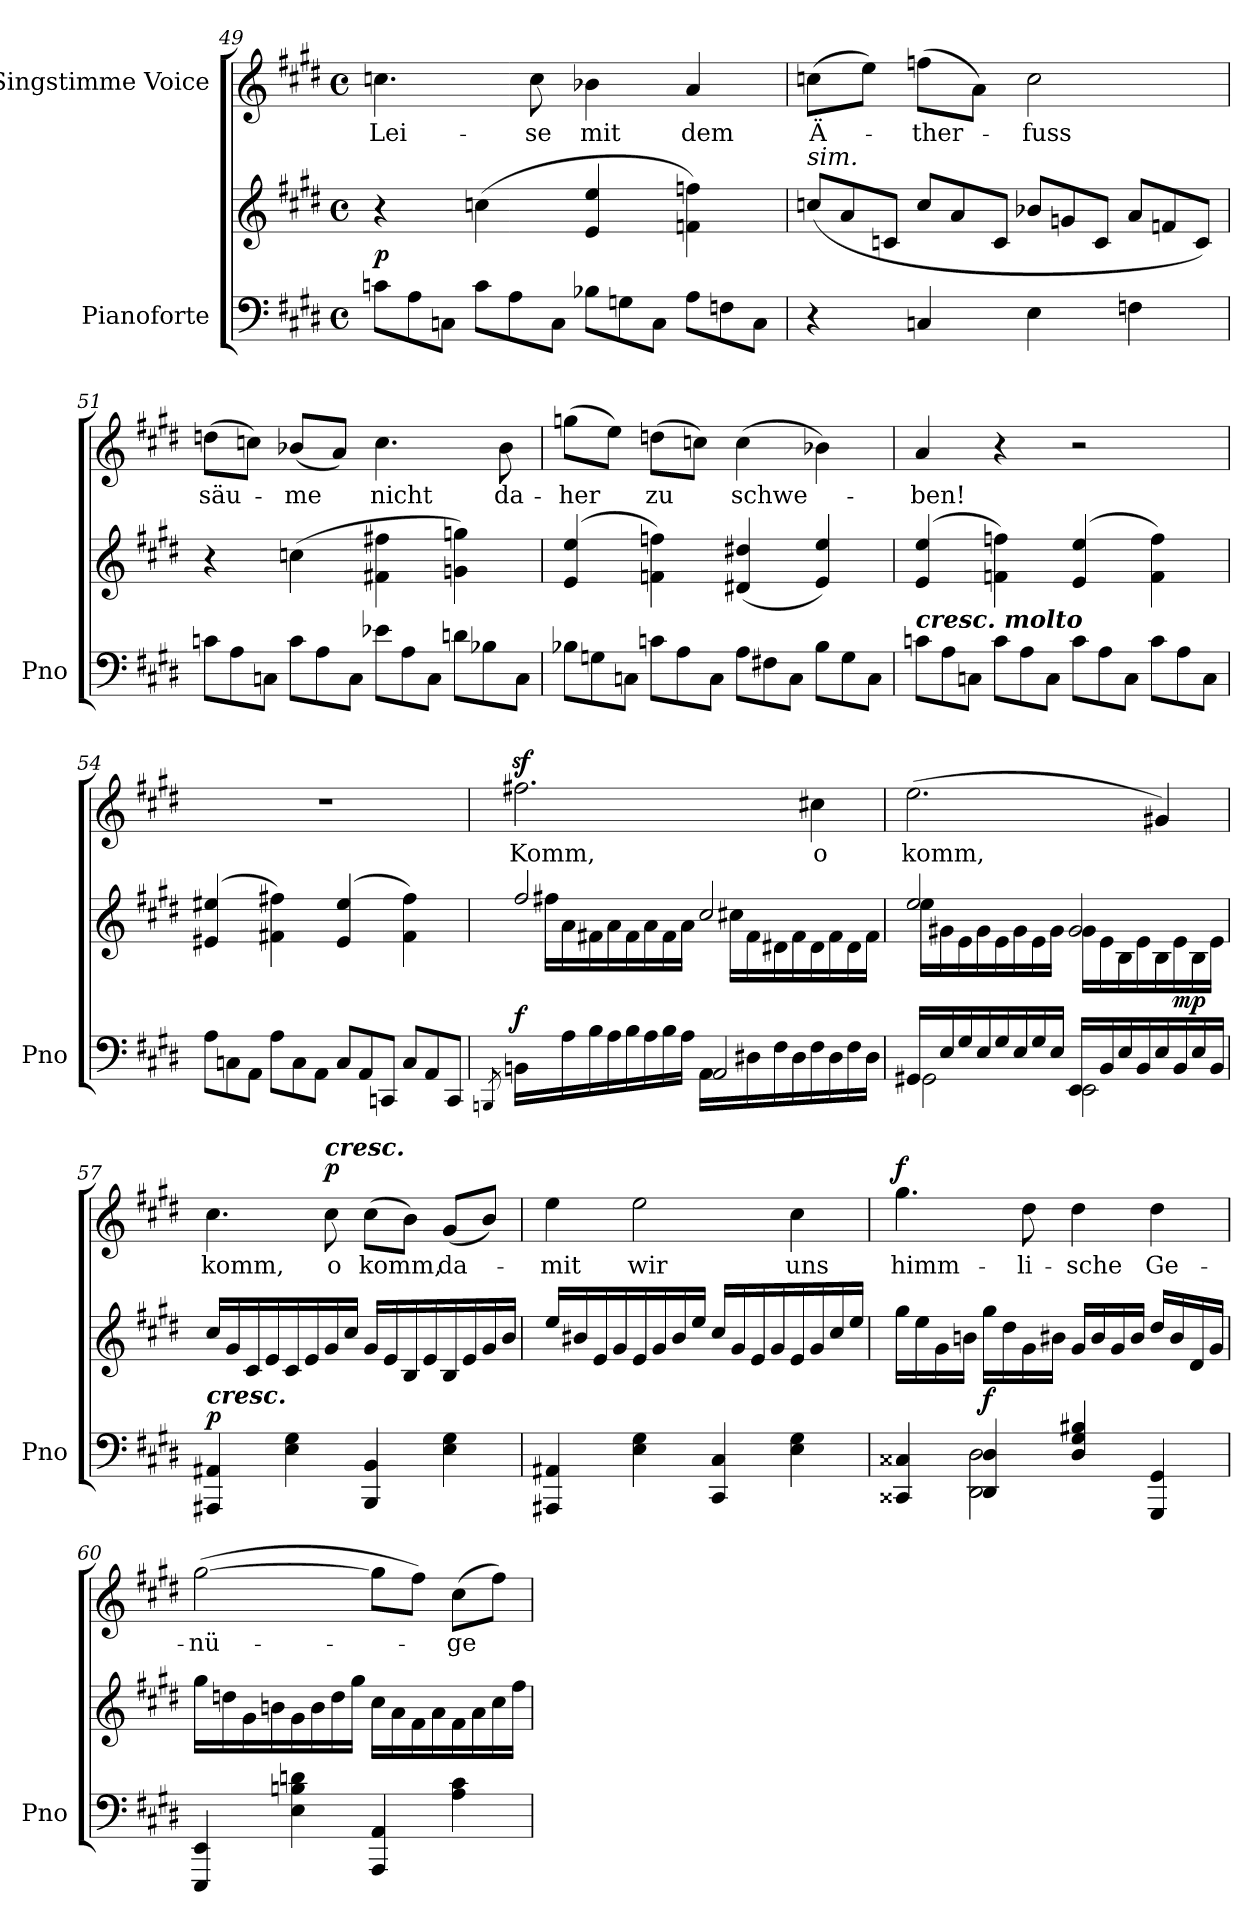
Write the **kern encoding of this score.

**kern	**kern	**dynam	**kern	**text	**dynam
*part2	*part2	*part2	*part1	*part1	*part1
*staff3	*staff2	*staff2/3	*staff1	*staff1	*staff1
*I"Pianoforte	*	*	*I"Singstimme Voice	*	*
*I'Pno	*	*	*	*	*
!!LO:LB:g=z
*clefF4	*clefG2	*	*clefG2	*	*
*k[f#c#g#d#]	*k[f#c#g#d#]	*	*k[f#c#g#d#]	*	*
*M4/4	*M4/4	*	*M4/4	*	*
*met(c)	*met(c)	*	*met(c)	*	*
*Xtuplet	*	*	*	*	*
=49	=49	=49	=49	=49	=49
!	!	!LO:DY:a=2	!	!LO:LY:b	!
12cn\L	4r	p	4.ccn\	Lei-	.
12A\	.	.	.	.	.
12Cn\J	.	.	.	.	.
12c\L	(>4ccn\	.	.	.	.
12A\	.	.	.	.	.
!	!	!	!	!LO:LY:b	!
.	.	.	8cc\	-se	.
12C\J	.	.	.	.	.
!	!	!	!	!LO:LY:b	!
12B-X\L	4e/ 4ee/	.	4b-X\	mit	.
12Gn\	.	.	.	.	.
12C\J	.	.	.	.	.
!	!	!	!	!LO:LY:b	!
12A\L	4fn\ 4ffn\)	.	4a/	dem	.
12Fn\	.	.	.	.	.
12C\J	.	.	.	.	.
=50	=50	=50	=50	=50	=50
*	*Xtuplet	*	*	*	*
!	!LO:TX:a:i:t=sim.	!	!	!	!
!	!	!	!	!LO:LY:b	!
4r	(<12ccn/L	.	(>8ccn\L	Ä-	.
.	12a/	.	.	.	.
.	.	.	8ee\J)	.	.
.	12cn/J	.	.	.	.
!	!	!	!	!LO:LY:b	!
4Cn/	12cc/L	.	(>8ffn\L	-ther-	.
.	12a/	.	.	.	.
.	.	.	8a\J)	.	.
.	12c/J	.	.	.	.
!	!	!	!	!LO:LY:b	!
4E\	12b-X/L	.	2cc\	-fuss	.
.	12gn/	.	.	.	.
.	12c/J	.	.	.	.
4Fn\	12a/L	.	.	.	.
.	12fn/	.	.	.	.
.	12c/J)	.	.	.	.
=51	=51	=51	=51	=51	=51
!	!	!	!	!LO:LY:b	!
12cn\L	4r	.	(>8ddn\L	säu-	.
12A\	.	.	.	.	.
.	.	.	8ccn\J)	.	.
12Cn\J	.	.	.	.	.
!	!	!	!	!LO:LY:b	!
12c\L	(>4ccn\	.	(<8b-X/L	-me	.
12A\	.	.	.	.	.
.	.	.	8a/J)	.	.
12C\J	.	.	.	.	.
!	!	!	!	!LO:LY:b	!
12e-X\L	4f#X\ 4ff#X\	.	4.cc\	nicht	.
12A\	.	.	.	.	.
12C\J	.	.	.	.	.
12dn\L	4gn\ 4ggn\)	.	.	.	.
12B-X\	.	.	.	.	.
!	!	!	!	!LO:LY:b	!
.	.	.	8b-\	da-	.
12C\J	.	.	.	.	.
!!LO:LB:g=z
=52	=52	=52	=52	=52	=52
!	!	!	!	!LO:LY:b	!
12B-X\L	(>4e/ 4ee/	.	(>8ggn\L	-her	.
12Gn\	.	.	.	.	.
.	.	.	8ee\J)	.	.
12Cn\J	.	.	.	.	.
!	!	!	!	!LO:LY:b	!
12cn\L	4fn\ 4ffn\)	.	(>8ddn\L	zu	.
12A\	.	.	.	.	.
.	.	.	8ccn\J)	.	.
12C\J	.	.	.	.	.
!	!	!	!	!LO:LY:b	!
12A\L	(<4d#X/ 4dd#X/	.	(>4cc\	schwe-	.
12F#X\	.	.	.	.	.
12C\J	.	.	.	.	.
12B-\L	4e/ 4ee/)	.	4b-X\)	.	.
12G\	.	.	.	.	.
12C\J	.	.	.	.	.
=53	=53	=53	=53	=53	=53
!LO:TX:a:Bi:t=cresc. molto	!	!	!	!	!
!	!	!	!	!LO:LY:b	!
12cn\L	(>4e/ 4ee/	.	4a/	-ben!	.
12A\	.	.	.	.	.
12Cn\J	.	.	.	.	.
12c\L	4fn\ 4ffn\)	.	4r	.	.
12A\	.	.	.	.	.
12C\J	.	.	.	.	.
12c\L	(>4e/ 4ee/	.	2r	.	.
12A\	.	.	.	.	.
12C\J	.	.	.	.	.
12c\L	4f\ 4ff\)	.	.	.	.
12A\	.	.	.	.	.
12C\J	.	.	.	.	.
=54	=54	=54	=54	=54	=54
12A\L	(>4e#X/ 4ee#X/	.	1r	.	.
12Cn\	.	.	.	.	.
12AA\J	.	.	.	.	.
12A\L	4f#X\ 4ff#X\)	.	.	.	.
12C\	.	.	.	.	.
12AA\J	.	.	.	.	.
12C/L	(>4e#/ 4ee#/	.	.	.	.
12AA/	.	.	.	.	.
12CCn/J	.	.	.	.	.
12C/L	4f#\ 4ff#\)	.	.	.	.
12AA/	.	.	.	.	.
12CC/J	.	.	.	.	.
!!LO:LB:g=z
=55	=55	=55	=55	=55	=55
8qBBBn/	.	.	.	.	.
*^	*^	*	*	*	*
!	!	!	!	!LO:DY:a=2	!	!LO:LY:b	!
16BBn\LL	2ryy	2ff#/	16ff#X\LL	f	2.ff#Xz>\	Komm,	.
16A\	.	.	16a\	.	.	.	.
16B\	.	.	16f#X\	.	.	.	.
16A\	.	.	16a\	.	.	.	.
16B\	.	.	16f#\	.	.	.	.
16A\	.	.	16a\	.	.	.	.
16B\	.	.	16f#\	.	.	.	.
16A\JJ	.	.	16a\JJ	.	.	.	.
16AA\LL	2AA/	2cc#/	16cc#X\LL	.	.	.	.
16D#X\	.	.	16f#\	.	.	.	.
16F#\	.	.	16d#X\	.	.	.	.
16D#\	.	.	16f#\	.	.	.	.
!	!	!	!	!	!	!LO:LY:b	!
16F#\	.	.	16d#\	.	4cc#X\	o	.
16D#\	.	.	16f#\	.	.	.	.
16F#\	.	.	16d#\	.	.	.	.
16D#\JJ	.	.	16f#\JJ	.	.	.	.
=56	=56	=56	=56	=56	=56	=56	=56
!	!	!	!	!	!	!LO:LY:b	!
16GG#X/LL	2GG#\	2ee/	16ee\LL	.	(>2.ee\	komm,	.
16E/	.	.	16g#X\	.	.	.	.
16G#/	.	.	16e\	.	.	.	.
16E/	.	.	16g#\	.	.	.	.
16G#/	.	.	16e\	.	.	.	.
16E/	.	.	16g#\	.	.	.	.
16G#/	.	.	16e\	.	.	.	.
16E/JJ	.	.	16g#\JJ	.	.	.	.
16EE/LL	2EE\	2g#/	16g#\LL	.	.	.	.
16BB/	.	.	16e\	.	.	.	.
16E/	.	.	16B\	.	.	.	.
16BB/	.	.	16e\	.	.	.	.
16E/	.	.	16B\	.	4g#X/)	.	.
!	!	!	!	!LO:DY:a=2	!	!	!
16BB/	.	.	16e\	mp	.	.	.
16E/	.	.	16B\	.	.	.	.
16BB/JJ	.	.	16e\JJ	.	.	.	.
*v	*v	*	*	*	*	*	*
=57	=57	=57	=57	=57	=57	=57
!LO:TX:a:Bi:t=cresc.	!	!	!	!	!	!
!	!	!	!LO:DY:a=2	!	!LO:LY:b	!
*	*v	*v	*	*	*	*
4AAA#X/ 4AA#X/	16cc#/LL	p	4.cc#\	komm,	.
.	16g#/	.	.	.	.
.	16c#/	.	.	.	.
.	16e/	.	.	.	.
4E\ 4G#\	16c#/	.	.	.	.
.	16e/	.	.	.	.
!	!	!	!LO:TX:a:Bi:t=cresc.	!	!
!	!	!	!	!LO:LY:b	!LO:DY:a
.	16g#/	.	8cc#\	o	p
.	16cc#/JJ	.	.	.	.
!	!	!	!	!LO:LY:b	!
4BBB/ 4BB/	16g#/LL	.	(>8cc#\L	komm,	.
.	16e/	.	.	.	.
.	16B/	.	8b\J)	.	.
.	16e/	.	.	.	.
!	!	!	!	!LO:LY:b	!
4E\ 4G#\	16B/	.	(<8g#/L	da-	.
.	16e/	.	.	.	.
.	16g#/	.	8b/J)	.	.
.	16b/JJ	.	.	.	.
!!LO:PB:g=z
=58	=58	=58	=58	=58	=58
!	!	!	!	!LO:LY:b	!
4AAA#X/ 4AA#X/	16ee/LL	.	4ee\	-mit	.
.	16b#X/	.	.	.	.
.	16e/	.	.	.	.
.	16g#/	.	.	.	.
!	!	!	!	!LO:LY:b	!
4E\ 4G#\	16e/	.	2ee\	wir	.
.	16g#/	.	.	.	.
.	16b#/	.	.	.	.
.	16ee/JJ	.	.	.	.
4CC#/ 4C#/	16cc#/LL	.	.	.	.
.	16g#/	.	.	.	.
.	16e/	.	.	.	.
.	16g#/	.	.	.	.
!	!	!	!	!LO:LY:b	!
4E\ 4G#\	16e/	.	4cc#\	uns	.
.	16g#/	.	.	.	.
.	16cc#/	.	.	.	.
.	16ee/JJ	.	.	.	.
=59	=59	=59	=59	=59	=59
*^	*	*	*	*	*
!	!	!	!	!	!LO:LY:b	!LO:DY:a
4CC##X/ 4C##X/	4ryy	16gg#\LL	.	4.gg#\	himm-	f
.	.	16ee\	.	.	.	.
.	.	16g#\	.	.	.	.
.	.	16bn\JJ	.	.	.	.
!	!	!	!LO:DY:a=2	!	!	!
4DD#/ 4D#/	2DD#\ 2D#\	16gg#\LL	f	.	.	.
.	.	16dd#\	.	.	.	.
!	!	!	!	!	!LO:LY:b	!
.	.	16g#\	.	8dd#\	-li-	.
.	.	16b#X\JJ	.	.	.	.
!	!	!	!	!	!LO:LY:b	!
4D#/ 4G#/ 4B#X/	.	16g#/LL	.	4dd#\	-sche	.
.	.	16b#/	.	.	.	.
.	.	16g#/	.	.	.	.
.	.	16b#/JJ	.	.	.	.
!	!	!	!	!	!LO:LY:b	!
4GGG#/ 4GG#/	4ryy	16dd#/LL	.	4dd#\	Ge-	.
.	.	16b#/	.	.	.	.
.	.	16d#/	.	.	.	.
.	.	16g#/JJ	.	.	.	.
*v	*v	*	*	*	*	*
=60	=60	=60	=60	=60	=60
!	!	!	!	!LO:LY:b	!
4EEE/ 4EE/	16gg#\LL	.	(>[2gg#\	-nü-	.
.	16ddn\	.	.	.	.
.	16g#\	.	.	.	.
.	16bn\	.	.	.	.
4E\ 4Bn\ 4dn\	16g#\	.	.	.	.
.	16b\	.	.	.	.
.	16dd\	.	.	.	.
.	16gg#\JJ	.	.	.	.
4AAA/ 4AA/	16cc#\LL	.	8gg#\L]	.	.
.	16a\	.	.	.	.
.	16f#\	.	8ff#\J)	.	.
.	16a\	.	.	.	.
!	!	!	!	!LO:LY:b	!
4A\ 4c#\	16f#\	.	(>8cc#\L	-ge	.
.	16a\	.	.	.	.
.	16cc#\	.	8ff#\J)	.	.
.	16ff#\JJ	.	.	.	.
=	=	=	=	=	=
*-	*-	*-	*-	*-	*-
